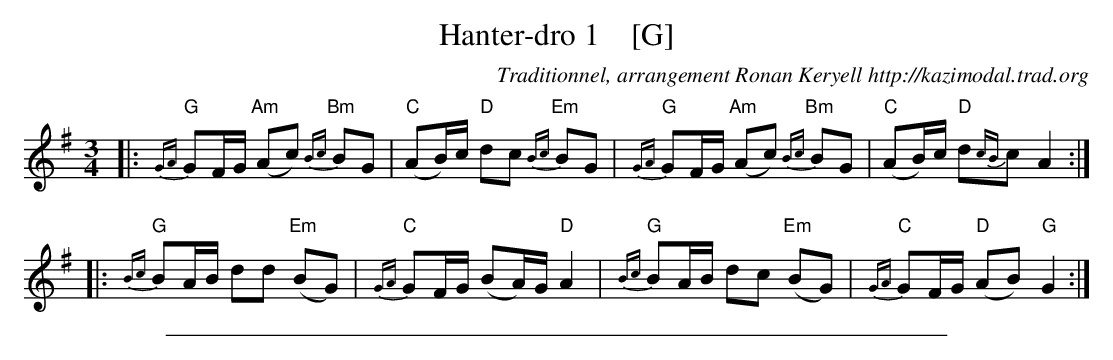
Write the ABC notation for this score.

X:1
T: Hanter-dro 1    [G]
C:Traditionnel, arrangement Ronan Keryell http://kazimodal.trad.org
Q:C2=116
M:3/4
K:G
|: "G"{GA}GF/2G/2 "Am"(Ac) "Bm"{Bc}BG | "C"(AB/2)c/2 "D"dc "Em"{Bc}BG |\
"G"{GA}GF/2G/2 "Am"(Ac) "Bm"{Bc}BG | "C"(AB/2)c/2 "D"d{cB}c A2 :|
|: "G"{Bc}BA/2B/2 dd "Em"(BG) | "C"{GA}GF/2G/2 (BA/2)G/2 "D"A2 |\
"G"{Bc}BA/2B/2 dc "Em"(BG) | "C"{GA}GF/2G/2 "D"(AB) "G"G2 :|
